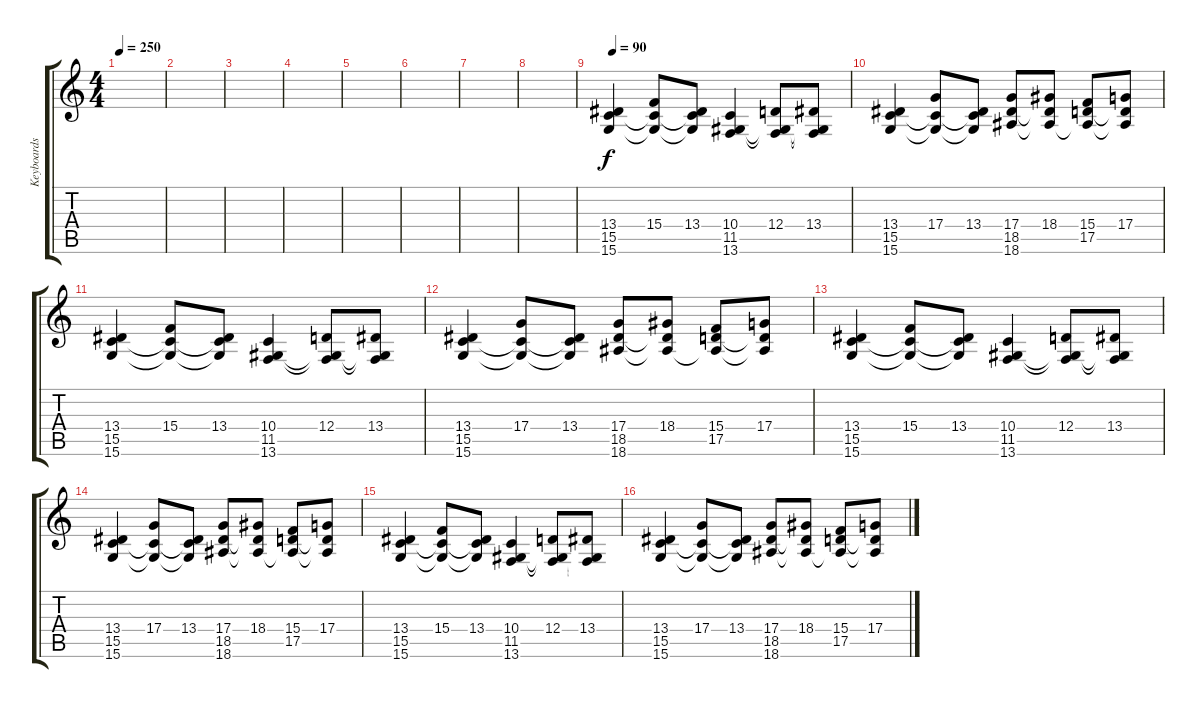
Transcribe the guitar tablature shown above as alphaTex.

\track ("Keyboards 1" "Keyboards ") {instrument stringensemble1}
\staff {score tabs}
\tuning (E4 B3 G3 D3 A2 E2) {hide}
\ts (4 4)
\tempo 250
\clef g2
\ks c
|
|
|
|
|
|
|
|
\tempo 90
(13.4 15.5 15.6).4 (15.4 15.5{t} 15.6{t}).8 (13.4 15.5{t} 15.6{t}).8 (10.4 11.5 13.6).4 (12.4 11.5{t} 13.6{t}).8 (13.4 11.5{t} 13.6{t}).8 |
(13.4 15.5 15.6).4 (17.4 15.5{t} 15.6{t}).8 (13.4 15.5{t} 15.6{t}).8 (17.4 18.5 18.6).8 (18.4 18.5{t} 18.6{t}).8 (15.4 17.5 18.6{t}).8 (17.4 17.5{t} 18.6{t}).8 |
(13.4 15.5 15.6).4 (15.4 15.5{t} 15.6{t}).8 (13.4 15.5{t} 15.6{t}).8 (10.4 11.5 13.6).4 (12.4 11.5{t} 13.6{t}).8 (13.4 11.5{t} 13.6{t}).8 |
(13.4 15.5 15.6).4 (17.4 15.5{t} 15.6{t}).8 (13.4 15.5{t} 15.6{t}).8 (17.4 18.5 18.6).8 (18.4 18.5{t} 18.6{t}).8 (15.4 17.5 18.6{t}).8 (17.4 17.5{t} 18.6{t}).8 |
(13.4 15.5 15.6).4 (15.4 15.5{t} 15.6{t}).8 (13.4 15.5{t} 15.6{t}).8 (10.4 11.5 13.6).4 (12.4 11.5{t} 13.6{t}).8 (13.4 11.5{t} 13.6{t}).8 |
(13.4 15.5 15.6).4 (17.4 15.5{t} 15.6{t}).8 (13.4 15.5{t} 15.6{t}).8 (17.4 18.5 18.6).8 (18.4 18.5{t} 18.6{t}).8 (15.4 17.5 18.6{t}).8 (17.4 17.5{t} 18.6{t}).8 |
(13.4 15.5 15.6).4 (15.4 15.5{t} 15.6{t}).8 (13.4 15.5{t} 15.6{t}).8 (10.4 11.5 13.6).4 (12.4 11.5{t} 13.6{t}).8 (13.4 11.5{t} 13.6{t}).8 |
(13.4 15.5 15.6).4 (17.4 15.5{t} 15.6{t}).8 (13.4 15.5{t} 15.6{t}).8 (17.4 18.5 18.6).8 (18.4 18.5{t} 18.6{t}).8 (15.4 17.5 18.6{t}).8 (17.4 17.5{t} 18.6{t}).8
